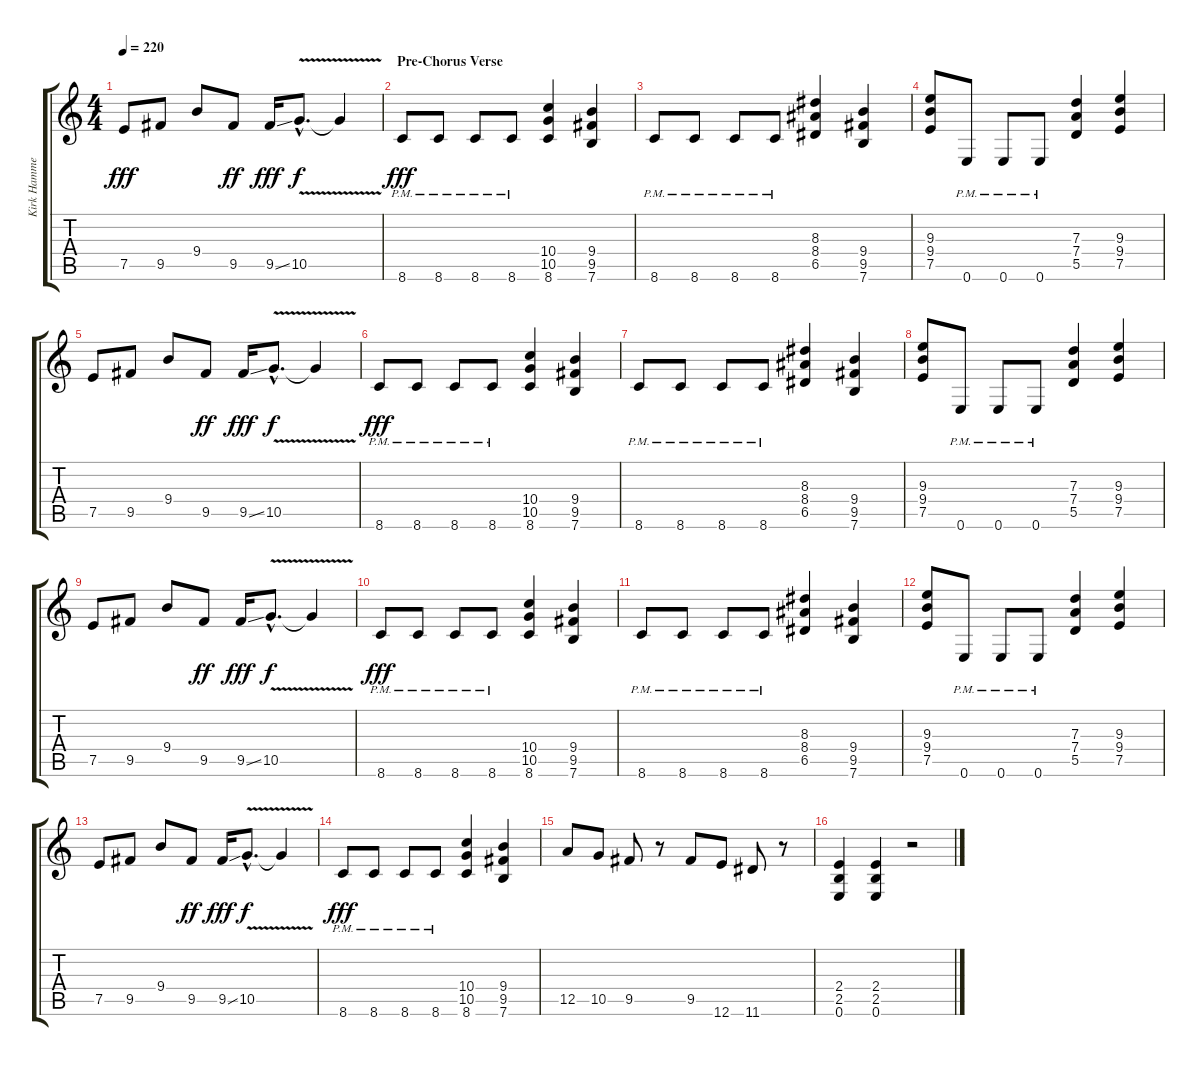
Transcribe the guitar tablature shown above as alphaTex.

\track ("Kirk Hammet" "Kirk Hamme") {instrument distortionguitar}
\staff {score tabs}
\tuning (E4 B3 G3 D3 A2 E2) {hide}
\ts (4 4)
\tempo 220
\clef g2
\ks c
7.5.8{dy fff} 9.5.8 9.4.8 9.5.8{dy ff} 9.5{ss}.16{dy fff} 10.5{v hac}.8{d dy f} 10.5{t}.4 |
\section ("" "Pre-Chorus Verse")
8.6{pm}.8{dy fff} 8.6{pm}.8 8.6{pm}.8 8.6{pm}.8 (10.4 10.5 8.6).4 (9.4 9.5 7.6).4 |
8.6{pm}.8 8.6{pm}.8 8.6{pm}.8 8.6{pm}.8 (8.3 8.4 6.5).4 (9.4 9.5 7.6).4 |
(9.3 9.4 7.5).8 0.6{pm}.8 0.6{pm}.8 0.6{pm}.8 (7.3 7.4 5.5).4 (9.3 9.4 7.5).4 |
7.5.8 9.5.8 9.4.8 9.5.8{dy ff} 9.5{ss}.16{dy fff} 10.5{v hac}.8{d dy f} 10.5{t}.4 |
8.6{pm}.8{dy fff} 8.6{pm}.8 8.6{pm}.8 8.6{pm}.8 (10.4 10.5 8.6).4 (9.4 9.5 7.6).4 |
8.6{pm}.8 8.6{pm}.8 8.6{pm}.8 8.6{pm}.8 (8.3 8.4 6.5).4 (9.4 9.5 7.6).4 |
(9.3 9.4 7.5).8 0.6{pm}.8 0.6{pm}.8 0.6{pm}.8 (7.3 7.4 5.5).4 (9.3 9.4 7.5).4 |
7.5.8 9.5.8 9.4.8 9.5.8{dy ff} 9.5{ss}.16{dy fff} 10.5{v hac}.8{d dy f} 10.5{t}.4 |
8.6{pm}.8{dy fff} 8.6{pm}.8 8.6{pm}.8 8.6{pm}.8 (10.4 10.5 8.6).4 (9.4 9.5 7.6).4 |
8.6{pm}.8 8.6{pm}.8 8.6{pm}.8 8.6{pm}.8 (8.3 8.4 6.5).4 (9.4 9.5 7.6).4 |
(9.3 9.4 7.5).8 0.6{pm}.8 0.6{pm}.8 0.6{pm}.8 (7.3 7.4 5.5).4 (9.3 9.4 7.5).4 |
7.5.8 9.5.8 9.4.8 9.5.8{dy ff} 9.5{ss}.16{dy fff} 10.5{v hac}.8{d dy f} 10.5{t}.4 |
8.6{pm}.8{dy fff} 8.6{pm}.8 8.6{pm}.8 8.6{pm}.8 (10.4 10.5 8.6).4 (9.4 9.5 7.6).4 |
12.5.8 10.5.8 9.5.8 r.8 9.5.8 12.6.8 11.6.8 r.8 |
(2.4 2.5 0.6).4 (2.4 2.5 0.6).4 r.2
